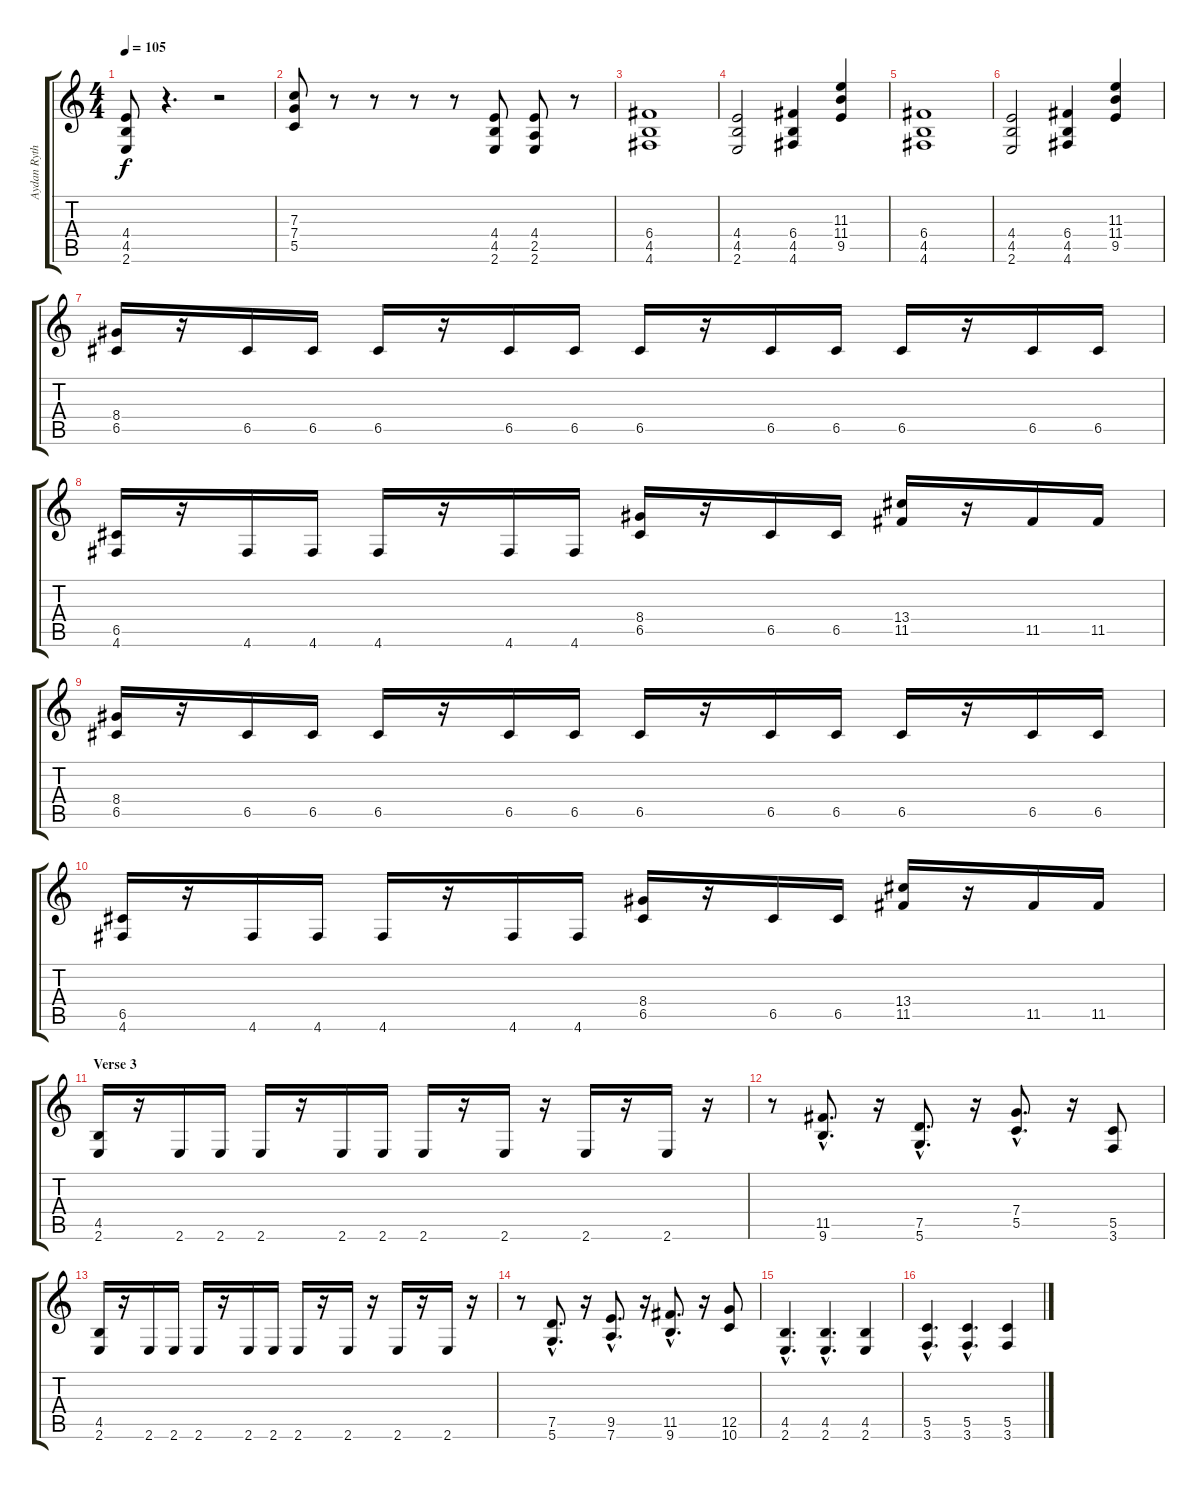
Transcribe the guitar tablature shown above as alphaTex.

\track ("Aydan Rythm" "Aydan Ryth") {instrument distortionguitar}
\staff {score tabs}
\tuning (D4 A3 F3 C3 G2 D2) {hide}
\ts (4 4)
\tempo 105
\clef g2
\ks c
(4.4 4.5 2.6).8{dy f} r.4{d} r.2 |
(7.3 7.4 5.5).8 r.8 r.8 r.8 r.8 (4.4 4.5 2.6).8 (4.4 2.5 2.6).8 r.8 |
(6.4 4.5 4.6).1 |
(4.4 4.5 2.6).2 (6.4 4.5 4.6).4 (11.3 11.4 9.5).4 |
(6.4 4.5 4.6).1 |
(4.4 4.5 2.6).2 (6.4 4.5 4.6).4 (11.3 11.4 9.5).4 |
(8.4 6.5).16 r.16 6.5.16 6.5.16 6.5.16 r.16 6.5.16 6.5.16 6.5.16 r.16 6.5.16 6.5.16 6.5.16 r.16 6.5.16 6.5.16 |
(6.5 4.6).16 r.16 4.6.16 4.6.16 4.6.16 r.16 4.6.16 4.6.16 (8.4 6.5).16 r.16 6.5.16 6.5.16 (13.4 11.5).16 r.16 11.5.16 11.5.16 |
(8.4 6.5).16 r.16 6.5.16 6.5.16 6.5.16 r.16 6.5.16 6.5.16 6.5.16 r.16 6.5.16 6.5.16 6.5.16 r.16 6.5.16 6.5.16 |
(6.5 4.6).16 r.16 4.6.16 4.6.16 4.6.16 r.16 4.6.16 4.6.16 (8.4 6.5).16 r.16 6.5.16 6.5.16 (13.4 11.5).16 r.16 11.5.16 11.5.16 |
\section ("" "Verse 3")
(4.5 2.6).16 r.16 2.6.16 2.6.16 2.6.16 r.16 2.6.16 2.6.16 2.6.16 r.16 2.6.16 r.16 2.6.16 r.16 2.6.16 r.16 |
r.8 (11.5{hac} 9.6{hac}).8{d} r.16 (7.5{hac} 5.6{hac}).8{d} r.16 (7.4{hac} 5.5{hac}).8{d} r.16 (5.5 3.6).8 |
(4.5 2.6).16 r.16 2.6.16 2.6.16 2.6.16 r.16 2.6.16 2.6.16 2.6.16 r.16 2.6.16 r.16 2.6.16 r.16 2.6.16 r.16 |
r.8 (7.5{hac} 5.6{hac}).8{d} r.16 (9.5{hac} 7.6{hac}).8{d} r.16 (11.5{hac} 9.6{hac}).8{d} r.16 (12.5 10.6).8 |
(4.5{hac} 2.6{hac}).4{d} (4.5{hac} 2.6{hac}).4{d} (4.5 2.6).4 |
(5.5{hac} 3.6{hac}).4{d} (5.5{hac} 3.6{hac}).4{d} (5.5 3.6).4
